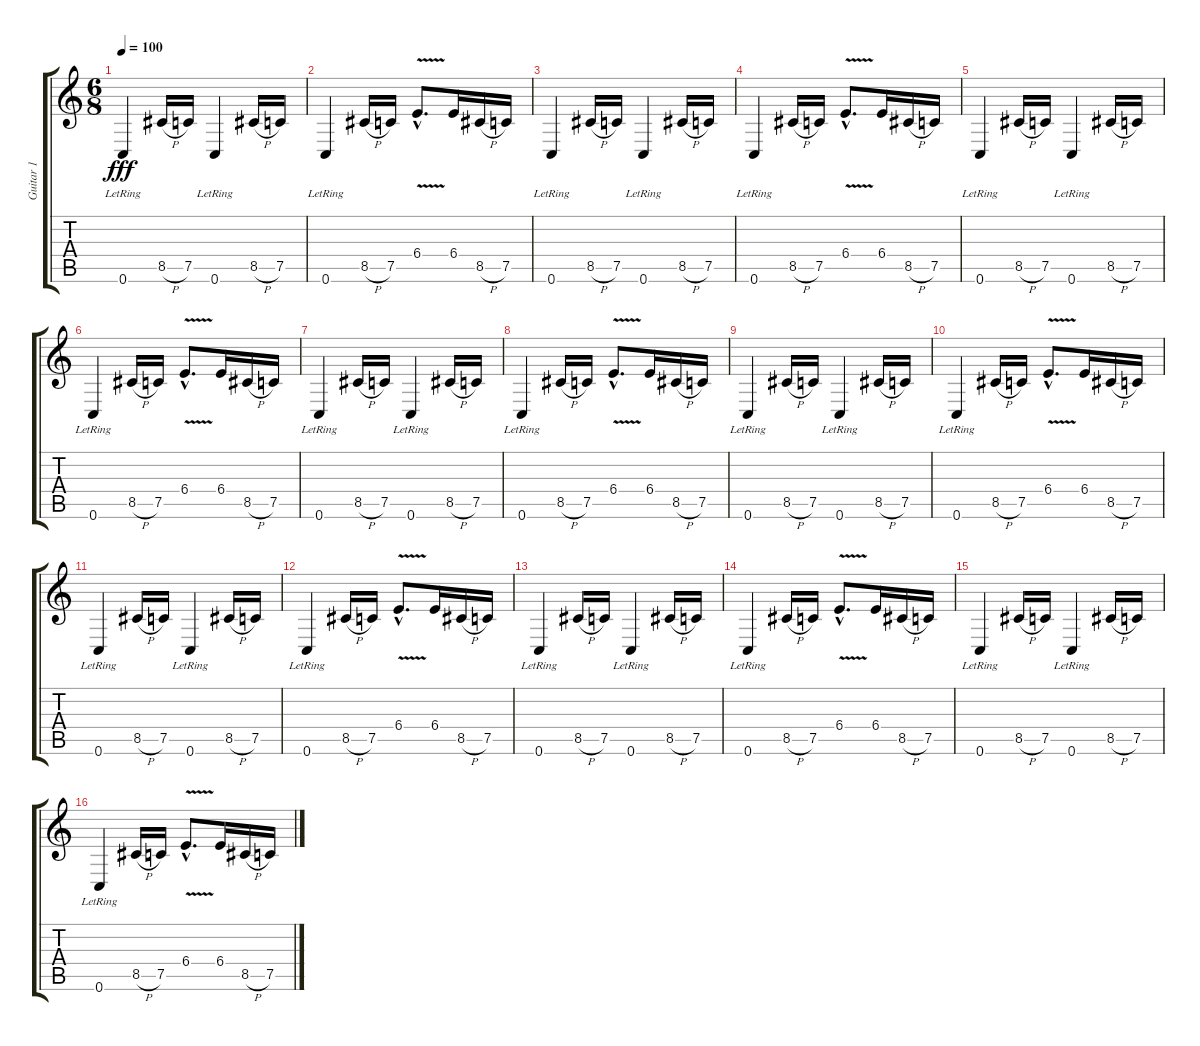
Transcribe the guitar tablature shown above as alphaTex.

\track ("Guitar 1" "Guitar 1") {instrument distortionguitar}
\staff {score tabs}
\tuning (C4 G3 Eb3 Bb2 F2 C2) {hide}
\ts (6 8)
\tempo 100
\clef g2
\ks c
0.6{lr}.4{dy fff} 8.5{h}.16 7.5.16 0.6{lr}.4 8.5{h}.16 7.5.16 |
0.6{lr}.4 8.5{h}.16 7.5.16 6.4{v hac}.8{d} 6.4.16 8.5{h}.16 7.5.16 |
0.6{lr}.4 8.5{h}.16 7.5.16 0.6{lr}.4 8.5{h}.16 7.5.16 |
0.6{lr}.4 8.5{h}.16 7.5.16 6.4{v hac}.8{d} 6.4.16 8.5{h}.16 7.5.16 |
0.6{lr}.4 8.5{h}.16 7.5.16 0.6{lr}.4 8.5{h}.16 7.5.16 |
0.6{lr}.4 8.5{h}.16 7.5.16 6.4{v hac}.8{d} 6.4.16 8.5{h}.16 7.5.16 |
0.6{lr}.4 8.5{h}.16 7.5.16 0.6{lr}.4 8.5{h}.16 7.5.16 |
0.6{lr}.4 8.5{h}.16 7.5.16 6.4{v hac}.8{d} 6.4.16 8.5{h}.16 7.5.16 |
0.6{lr}.4 8.5{h}.16 7.5.16 0.6{lr}.4 8.5{h}.16 7.5.16 |
0.6{lr}.4 8.5{h}.16 7.5.16 6.4{v hac}.8{d} 6.4.16 8.5{h}.16 7.5.16 |
0.6{lr}.4 8.5{h}.16 7.5.16 0.6{lr}.4 8.5{h}.16 7.5.16 |
0.6{lr}.4 8.5{h}.16 7.5.16 6.4{v hac}.8{d} 6.4.16 8.5{h}.16 7.5.16 |
0.6{lr}.4 8.5{h}.16 7.5.16 0.6{lr}.4 8.5{h}.16 7.5.16 |
0.6{lr}.4 8.5{h}.16 7.5.16 6.4{v hac}.8{d} 6.4.16 8.5{h}.16 7.5.16 |
0.6{lr}.4 8.5{h}.16 7.5.16 0.6{lr}.4 8.5{h}.16 7.5.16 |
0.6{lr}.4 8.5{h}.16 7.5.16 6.4{v hac}.8{d} 6.4.16 8.5{h}.16 7.5.16
